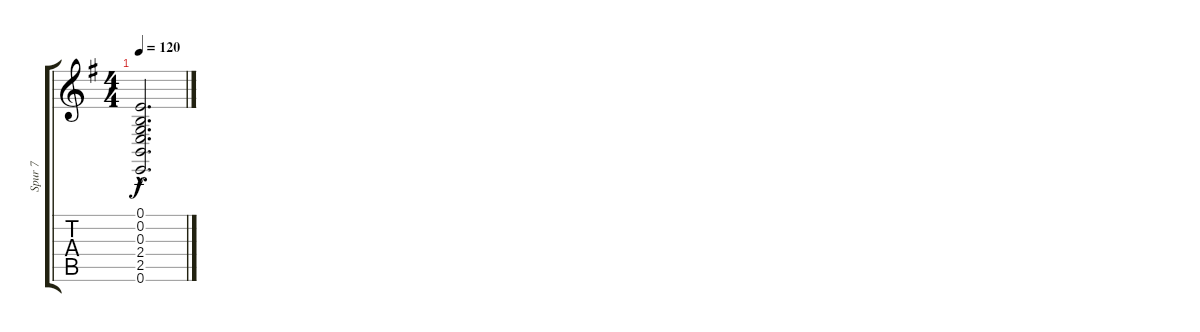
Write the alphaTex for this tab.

\track ("Spur 7" "Spur 7") {instrument pizzicatostrings}
\staff {score tabs}
\tuning (E4 B3 G3 D3 A2 E2) {hide}
\ts (4 4)
\tempo 120
\clef g2
\ks eminor
(0.1{hac t} 0.2{hac t} 0.3{hac t} 2.4{hac t} 2.5{hac t} 0.6{hac t}).2{d dy f}
